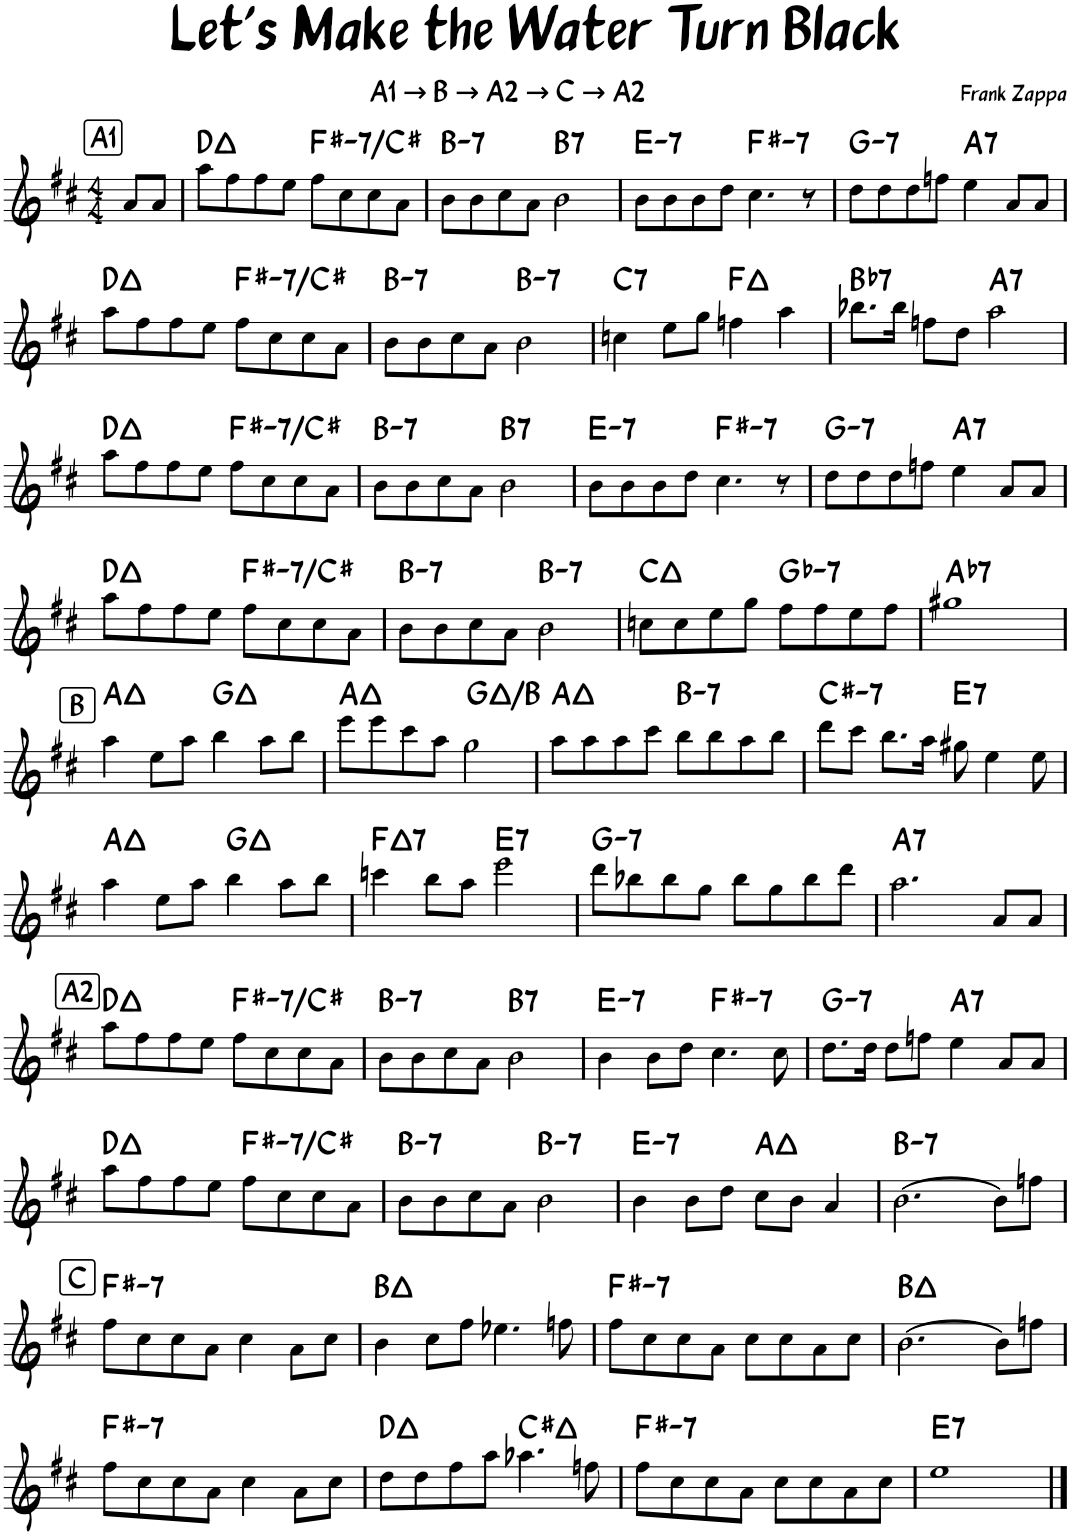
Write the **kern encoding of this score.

**kern	**harte
*part1	*part1
*staff1	*
*I"Tenor Saxophone	*
*I'T. Sax.	*
*clefG2	*
*Trd8c14	*
*k[f#c#]	*
*M4/4	*
!!LO:REH:place=s1:a:B:rj:fs=14:t=A1
=1	=1
8a/L	.
8a/J	.
=2	=2
8aa\L	D:maj
8ff#\	.
8ff#\	.
8ee\J	.
!	!LO:H:kt=7
8ff#\L	F#:min7/5
8cc#\	.
8cc#\	.
8a\J	.
=3	=3
!	!LO:H:kt=7
8b\L	B:min7
8b\	.
8cc#\	.
8a\J	.
!	!LO:H:kt=7
2b\	B:7
=4	=4
!	!LO:H:kt=7
8b\L	E:min7
8b\	.
8b\	.
8dd\J	.
!	!LO:H:kt=7
4.cc#\	F#:min7
8r	.
=5	=5
!	!LO:H:kt=7
8dd\L	G:min7
8dd\	.
8dd\	.
8ffn\J	.
!	!LO:H:kt=7
4ee\	A:7
8a/L	.
8a/J	.
!!LO:LB:g=z
=6	=6
8aa\L	D:maj
8ff#\	.
8ff#\	.
8ee\J	.
!	!LO:H:kt=7
8ff#\L	F#:min7/5
8cc#\	.
8cc#\	.
8a\J	.
=7	=7
!	!LO:H:kt=7
8b\L	B:min7
8b\	.
8cc#\	.
8a\J	.
!	!LO:H:kt=7
2b\	B:min7
=8	=8
!	!LO:H:kt=7
4ccn\	C:7
8ee\L	.
8gg\J	.
4ffn\	F:maj
4aa\	.
=9	=9
!	!LO:H:kt=7
8.bb-X\L	Bb:7
16bb-\Jk	.
8ffn\L	.
8dd\J	.
!	!LO:H:kt=7
2aa\	A:7
!!LO:LB:g=z
=10	=10
8aa\L	D:maj
8ff#\	.
8ff#\	.
8ee\J	.
!	!LO:H:kt=7
8ff#\L	F#:min7/5
8cc#\	.
8cc#\	.
8a\J	.
=11	=11
!	!LO:H:kt=7
8b\L	B:min7
8b\	.
8cc#\	.
8a\J	.
!	!LO:H:kt=7
2b\	B:7
=12	=12
!	!LO:H:kt=7
8b\L	E:min7
8b\	.
8b\	.
8dd\J	.
!	!LO:H:kt=7
4.cc#\	F#:min7
8r	.
=13	=13
!	!LO:H:kt=7
8dd\L	G:min7
8dd\	.
8dd\	.
8ffn\J	.
!	!LO:H:kt=7
4ee\	A:7
8a/L	.
8a/J	.
!!LO:LB:g=z
=14	=14
8aa\L	D:maj
8ff#\	.
8ff#\	.
8ee\J	.
!	!LO:H:kt=7
8ff#\L	F#:min7/5
8cc#\	.
8cc#\	.
8a\J	.
=15	=15
!	!LO:H:kt=7
8b\L	B:min7
8b\	.
8cc#\	.
8a\J	.
!	!LO:H:kt=7
2b\	B:min7
=16	=16
8ccn\L	C:maj
8cc\	.
8ee\	.
8gg\J	.
!	!LO:H:kt=7
8ff#\L	Gb:min7
8ff#\	.
8ee\	.
8ff#\J	.
=17	=17
!	!LO:H:kt=7
1gg#X	Ab:7
!!LO:LB:g=z
!!LO:REH:place=s1:a:B:rj:fs=14:t=B
=18	=18
4aa\	A:maj
8ee\L	.
8aa\J	.
4bb\	G:maj
8aa\L	.
8bb\J	.
=19	=19
8eee\L	A:maj
8eee\	.
8ccc#\	.
8aa\J	.
2gg\	G:maj/3
=20	=20
8aa\L	A:maj
8aa\	.
8aa\	.
8ccc#\J	.
!	!LO:H:kt=7
8bb\L	B:min7
8bb\	.
8aa\	.
8bb\J	.
=21	=21
!	!LO:H:kt=7
8ddd\L	C#:min7
8ccc#\J	.
8.bb\L	.
16aa\Jk	.
!	!LO:H:kt=7
8gg#X\	E:7
4ee\	.
8ee\	.
!!LO:LB:g=z
=22	=22
4aa\	A:maj
8ee\L	.
8aa\J	.
4bb\	G:maj
8aa\L	.
8bb\J	.
=23	=23
!	!LO:H:kt=7
4cccn\	F:maj7
8bb\L	.
8aa\J	.
!	!LO:H:kt=7
2eee\	E:7
=24	=24
!	!LO:H:kt=7
8ddd\L	G:min7
8bb-X\	.
8bb-\	.
8gg\J	.
8bb-\L	.
8gg\	.
8bb-\	.
8ddd\J	.
=25	=25
!	!LO:H:kt=7
2.aa\	A:7
8a/L	.
8a/J	.
!!LO:LB:g=z
!!LO:REH:place=s1:a:B:rj:fs=14:t=A2
=26	=26
8aa\L	D:maj
8ff#\	.
8ff#\	.
8ee\J	.
!	!LO:H:kt=7
8ff#\L	F#:min7/5
8cc#\	.
8cc#\	.
8a\J	.
=27	=27
!	!LO:H:kt=7
8b\L	B:min7
8b\	.
8cc#\	.
8a\J	.
!	!LO:H:kt=7
2b\	B:7
=28	=28
!	!LO:H:kt=7
4b\	E:min7
8b\L	.
8dd\J	.
!	!LO:H:kt=7
4.cc#\	F#:min7
8cc#\	.
=29	=29
!	!LO:H:kt=7
8.dd\L	G:min7
16dd\Jk	.
8dd\L	.
8ffn\J	.
!	!LO:H:kt=7
4ee\	A:7
8a/L	.
8a/J	.
!!LO:LB:g=z
=30	=30
8aa\L	D:maj
8ff#\	.
8ff#\	.
8ee\J	.
!	!LO:H:kt=7
8ff#\L	F#:min7/5
8cc#\	.
8cc#\	.
8a\J	.
=31	=31
!	!LO:H:kt=7
8b\L	B:min7
8b\	.
8cc#\	.
8a\J	.
!	!LO:H:kt=7
2b\	B:min7
=32	=32
!	!LO:H:kt=7
4b\	E:min7
8b\L	.
8dd\J	.
8cc#\L	A:maj
8b\J	.
4a/	.
=33	=33
!	!LO:H:kt=7
[2.b\	B:min7
8b\L]	.
8ffn\J	.
!!LO:LB:g=z
!!LO:REH:place=s1:a:B:rj:fs=14:t=C
=34	=34
!	!LO:H:kt=7
8ff#\L	F#:min7
8cc#\	.
8cc#\	.
8a\J	.
4cc#\	.
8a\L	.
8cc#\J	.
=35	=35
4b\	B:maj
8cc#\L	.
8ff#\J	.
4.ee-X\	.
8ffn\	.
=36	=36
!	!LO:H:kt=7
8ff#\L	F#:min7
8cc#\	.
8cc#\	.
8a\J	.
8cc#\L	.
8cc#\	.
8a\	.
8cc#\J	.
=37	=37
[2.b\	B:maj
8b\L]	.
8ffn\J	.
!!LO:LB:g=z
=38	=38
!	!LO:H:kt=7
8ff#\L	F#:min7
8cc#\	.
8cc#\	.
8a\J	.
4cc#\	.
8a\L	.
8cc#\J	.
=39	=39
8dd\L	D:maj
8dd\	.
8ff#\	.
8aa\J	.
4.aa-X\	C#:maj
8ffn\	.
=40	=40
!	!LO:H:kt=7
8ff#\L	F#:min7
8cc#\	.
8cc#\	.
8a\J	.
8cc#\L	.
8cc#\	.
8a\	.
8cc#\J	.
=41	=41
!	!LO:H:kt=7
1ee	E:7
==	==
*-	*-
